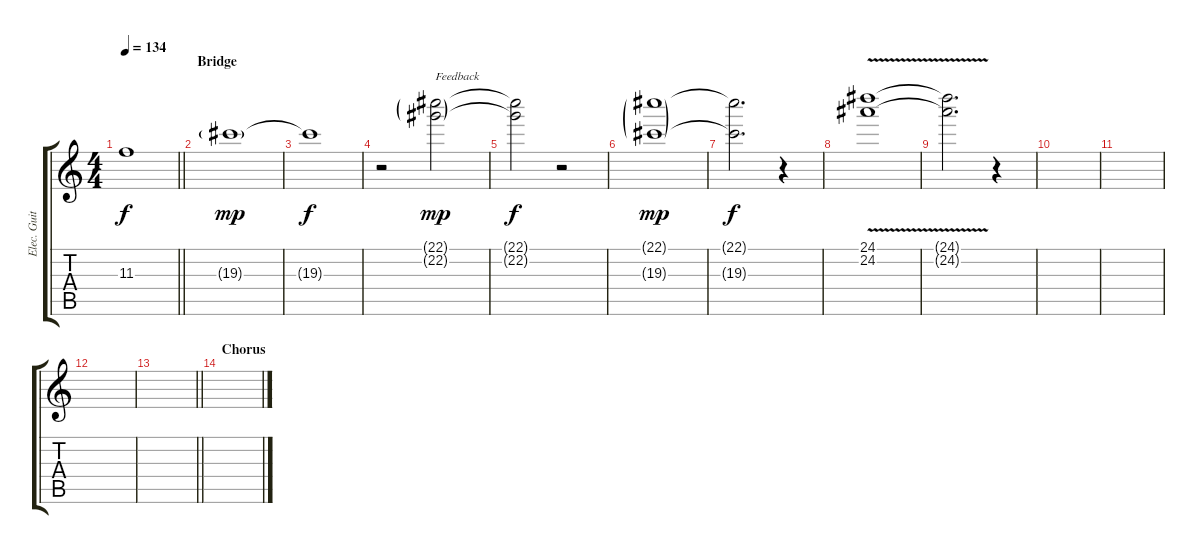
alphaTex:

\track ("Elec. Guitar - Lead (Mike Turner)" "Elec. Guit") {instrument electricguitarjazz}
\staff {score tabs}
\tuning (Eb4 Bb3 Gb3 Db3 Ab2 Db2) {hide}
\ts (4 4)
\tempo 134
\clef g2
\barLineRight lightlight
\ks c
11.3{t}.1{dy f} |
\section ("" "Bridge")
19.3{g}.1{dy mp volume 6} |
19.3{t}.1{dy f} |
r.2{volume 0} (22.1{g} 22.2{g}).2{txt "Feedback" dy mp volume 4} |
(22.1{t} 22.2{t}).2{dy f} r.2{volume 2} |
(22.1{g} 19.3{g}).1{dy mp} |
(22.1{t} 19.3{t}).2{d dy f} r.4{volume 0} |
(24.1{v} 24.2{v}).1{volume 2} |
(24.1{t} 24.2{t}).2{d} r.4 |
|
|
|
\barLineRight lightlight
|
\section ("" "Chorus")
